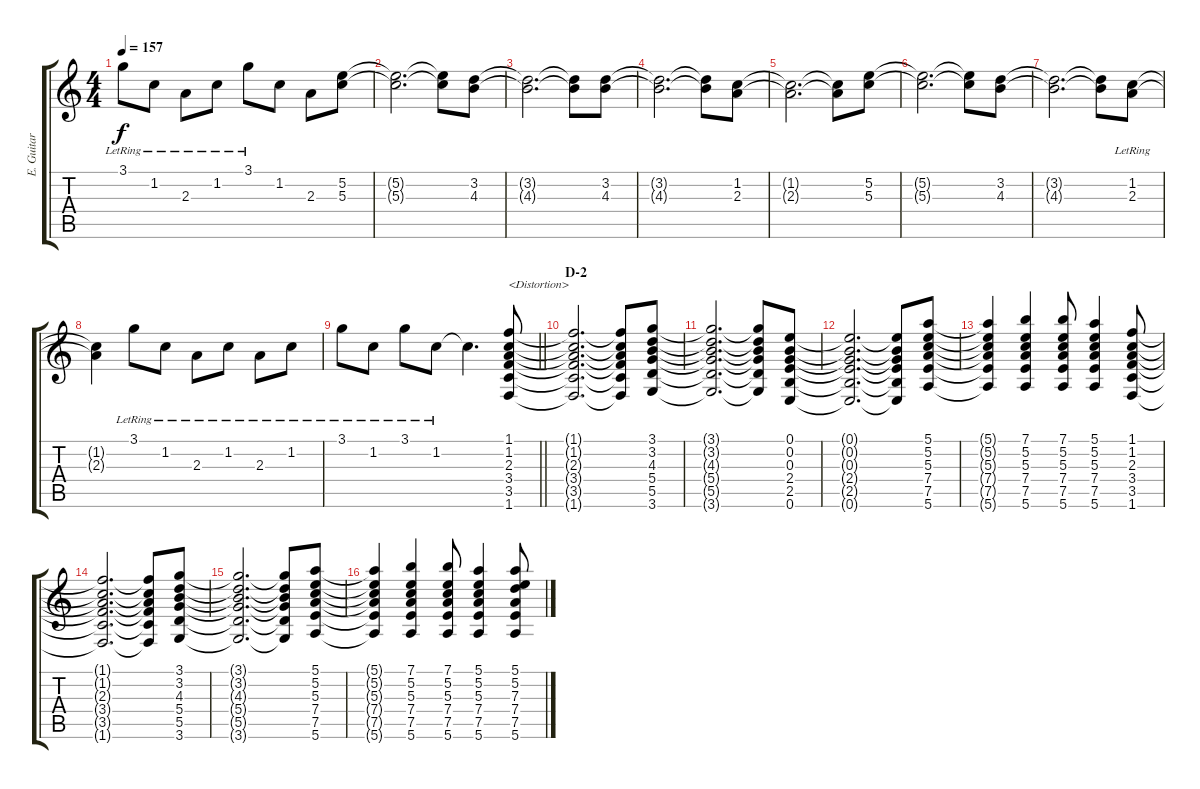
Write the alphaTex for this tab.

\track ("E. Guitar II" "E. Guitar ") {instrument electricguitarclean}
\staff {score tabs}
\tuning (E4 B3 G3 D3 A2 E2) {hide}
\ts (4 4)
\tempo 157
\clef g2
\ks c
3.1{lr}.8{dy f} 1.2{lr}.8 2.3{lr}.8 1.2{lr}.8 3.1{lr}.8 1.2.8 2.3.8 (5.2 5.3).8 |
(5.2{t} 5.3{t}).2{d} (5.2{t} 5.3{t}).8 (3.2 4.3).8 |
(3.2{t} 4.3{t}).2{d} (3.2{t} 4.3{t}).8 (3.2 4.3).8 |
(3.2{t} 4.3{t}).2{d} (3.2{t} 4.3{t}).8 (1.2 2.3).8 |
(1.2{t} 2.3{t}).2{d} (1.2{t} 2.3{t}).8 (5.2 5.3).8 |
(5.2{t} 5.3{t}).2{d} (5.2{t} 5.3{t}).8 (3.2 4.3).8 |
(3.2{t} 4.3{t}).2{d} (3.2{t} 4.3{t}).8 (1.2{lr} 2.3{lr}).8 |
(1.2{t} 2.3{t}).4 3.1{lr}.8 1.2{lr}.8 2.3{lr}.8 1.2{lr}.8 2.3{lr}.8 1.2{lr}.8 |
\barLineRight lightlight
3.1{lr}.8 1.2{lr}.8 3.1{lr}.8 1.2{lr}.8 1.2{t}.4{d} (1.1 1.2 2.3 3.4 3.5 1.6).8{txt "<Distortion>" instrument overdrivenguitar} |
\section ("" "D-2")
(1.1{t} 1.2{t} 2.3{t} 3.4{t} 3.5{t} 1.6{t}).2{d} (1.1{t} 1.2{t} 2.3{t} 3.4{t} 3.5{t} 1.6{t}).8 (3.1 3.2 4.3 5.4 5.5 3.6).8 |
(3.1{t} 3.2{t} 4.3{t} 5.4{t} 5.5{t} 3.6{t}).2{d} (3.1{t} 3.2{t} 4.3{t} 5.4{t} 5.5{t} 3.6{t}).8 (0.1 0.2 0.3 2.4 2.5 0.6).8 |
(0.1{t} 0.2{t} 0.3{t} 2.4{t} 2.5{t} 0.6{t}).2{d} (0.1{t} 0.2{t} 0.3{t} 2.4{t} 2.5{t} 0.6{t}).8 (5.1 5.2 5.3 7.4 7.5 5.6).8 |
(5.1{t} 5.2{t} 5.3{t} 7.4{t} 7.5{t} 5.6{t}).4 (7.1 5.2 5.3 7.4 7.5 5.6).4 (7.1 5.2 5.3 7.4 7.5 5.6).8 (5.1 5.2 5.3 7.4 7.5 5.6).4 (1.1 1.2 2.3 3.4 3.5 1.6).8 |
(1.1{t} 1.2{t} 2.3{t} 3.4{t} 3.5{t} 1.6{t}).2{d} (1.1{t} 1.2{t} 2.3{t} 3.4{t} 3.5{t} 1.6{t}).8 (3.1 3.2 4.3 5.4 5.5 3.6).8 |
(3.1{t} 3.2{t} 4.3{t} 5.4{t} 5.5{t} 3.6{t}).2{d} (3.1{t} 3.2{t} 4.3{t} 5.4{t} 5.5{t} 3.6{t}).8 (5.1 5.2 5.3 7.4 7.5 5.6).8 |
(5.1{t} 5.2{t} 5.3{t} 7.4{t} 7.5{t} 5.6{t}).4 (7.1 5.2 5.3 7.4 7.5 5.6).4 (7.1 5.2 5.3 7.4 7.5 5.6).8 (5.1 5.2 5.3 7.4 7.5 5.6).4 (5.1 5.2 7.3 7.4 7.5 5.6).8
